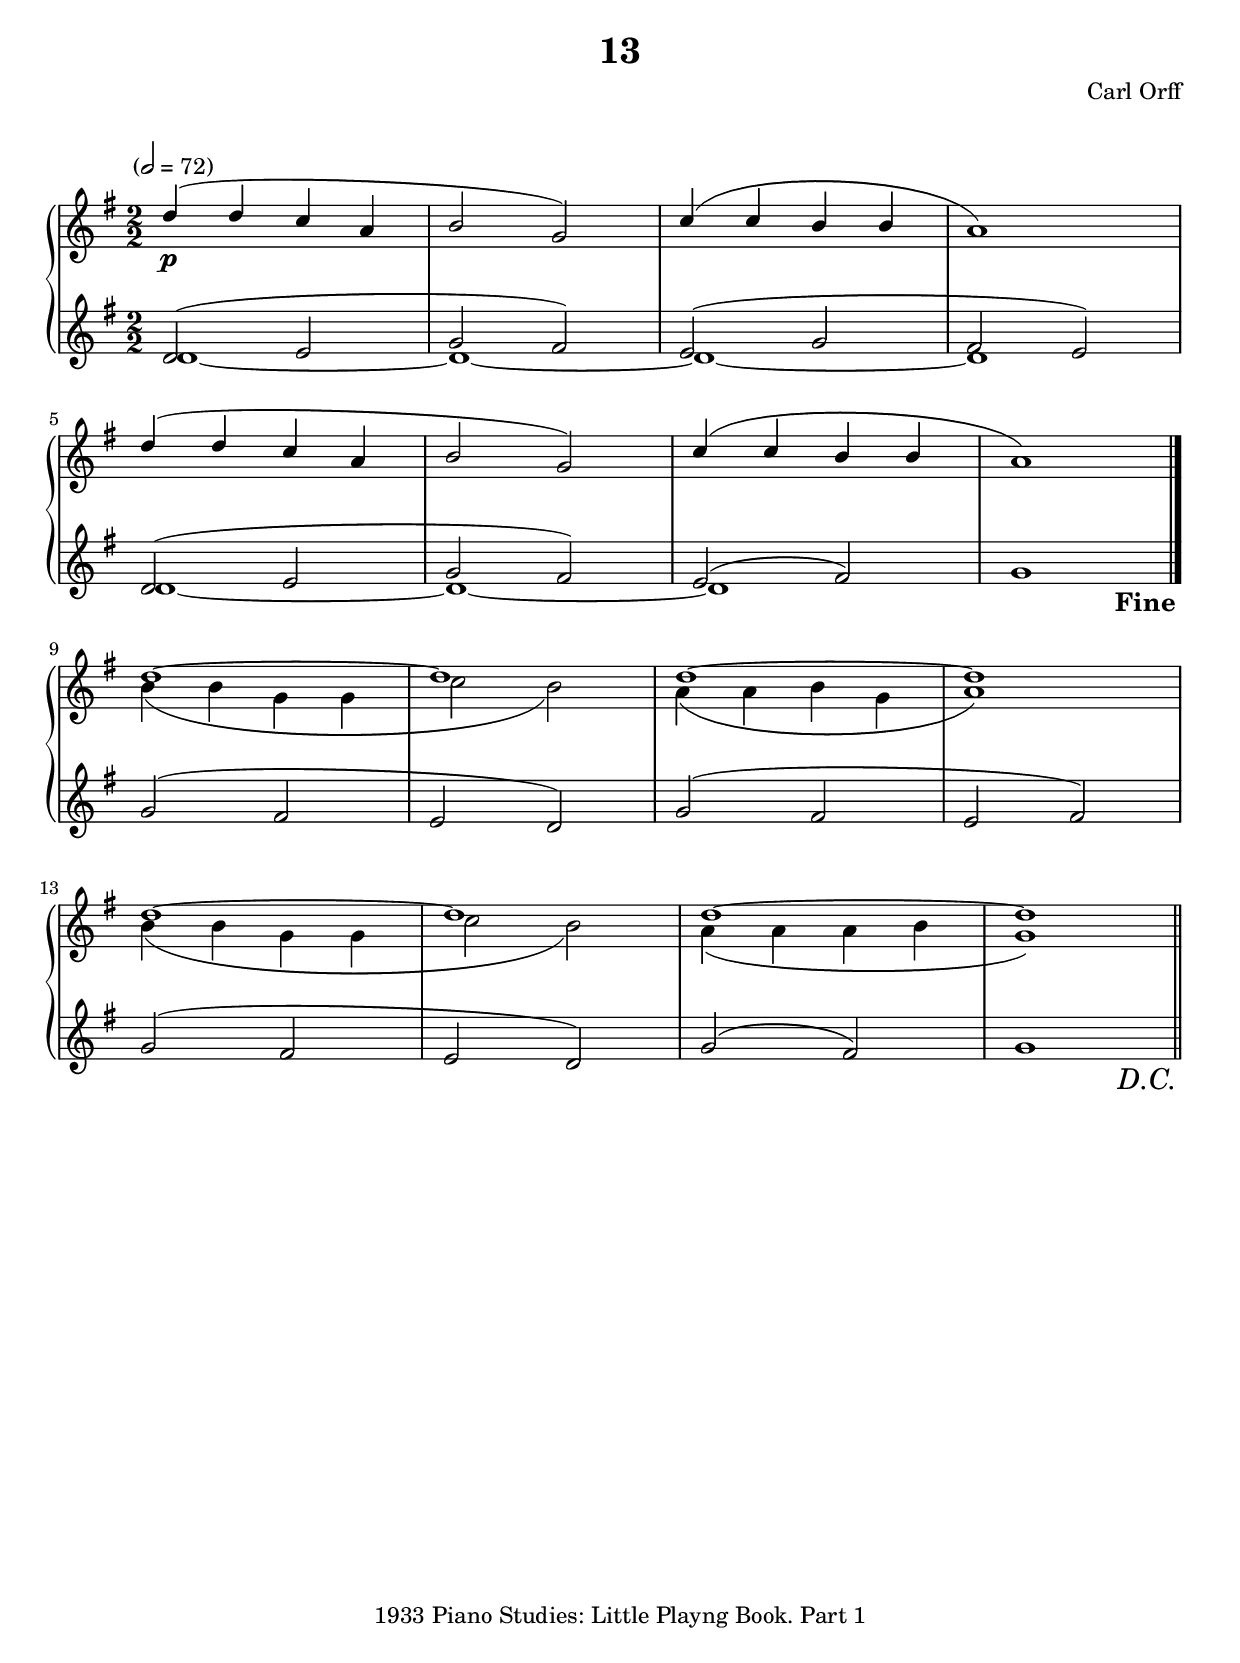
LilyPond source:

\version "2.20.0"

\include "english.ly"
\include "articulate.ly"

\paper {
  top-margin = 20
  indent = #0
  system-count = #4
  % print-all-headers = ##t
}


\header {
  % subtitle = "Part 1"
  title = "13"
  % subsubtitle = "Piano Studies: Little Playng Book"
  composer = "Carl Orff"
  % opus = "1933"
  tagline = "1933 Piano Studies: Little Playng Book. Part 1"
}

\markup { \vspace #1 }


\score {

  \new PianoStaff = "pianostaff"
    \with {
      \override StaffGrouper
                .staffgroup-staff-spacing
                .basic-distance = #16
    }
  <<
    \new Staff = "RH" \relative d'' {
      \clef "treble"
      \key g \major
      \tempo "" 2 = 72
      \numericTimeSignature
      \time 2/2
      <<
      \new Voice = "first" {
        \voiceOne
        d4\p( d c a |
        b2 g)       |
        c4( c b b  |
        a1)         |

        d4( d c a   |
        b2 g)       |
        c4( c b b  |
        a1)         |

        \bar "|."
        \once \override Score.RehearsalMark.break-visibility = #end-of-line-visible
        \once \override Score.RehearsalMark.self-alignment-X = #RIGHT
        \once \override Score.RehearsalMark.direction = #DOWN
        \mark \markup { \bold \large Fine }

        d1~ |
        d   |
        d1~ |
        d   |
        d1~ |
        d   |
        d1~ |
        d   |
      }

      \new Voice = "second" {
        \voiceTwo
        s1 s |
        s s  |
        s s  |
        s s  |

        b4( b g g   |
        c2 b)       |
        a4( a b g   |
        a1)         |

        b4( b g g   |
        c2 b)       |
        a4( a a b   |
        g1)         |

      \bar "||"
      \once \override Score.RehearsalMark.self-alignment-X = #RIGHT
      \once \override Score.RehearsalMark.direction = #DOWN
      \mark \markup { \italic D.C. }

      }
      >>
    }

    \new Staff = "LH" \relative g' {
      \clef "treble"
      \key g \major
      \numericTimeSignature
      \time 2/2
      <<
      \new Voice = "first" {
        \voiceOne
        d2( e   |
        g fs)   |
        e( g    |
        fs e)   |

        d( e    |
        g fs)   |
        e2( fs) |
        g1      |

        g2( fs  |
        e d)    |
        g( fs   |
        e fs)   |

        g( fs   |
        e d)    |
        g( fs)  |
        g1
      }

      \new Voice = "second" {
        \voiceTwo
        d1~ |
        d~  |
        d~  |
        d   |

        d~ |
        d~ |
        d

      }
      >>
    }
  >>

  \layout {
    \context {
      \Score
      \override StaffGrouper.staff-staff-spacing.padding = #3
      \override StaffGrouper.staff-staff-spacing.basic-distance = #1
    }
  }

  \midi {
    \tempo 2 = 72
  }
}


